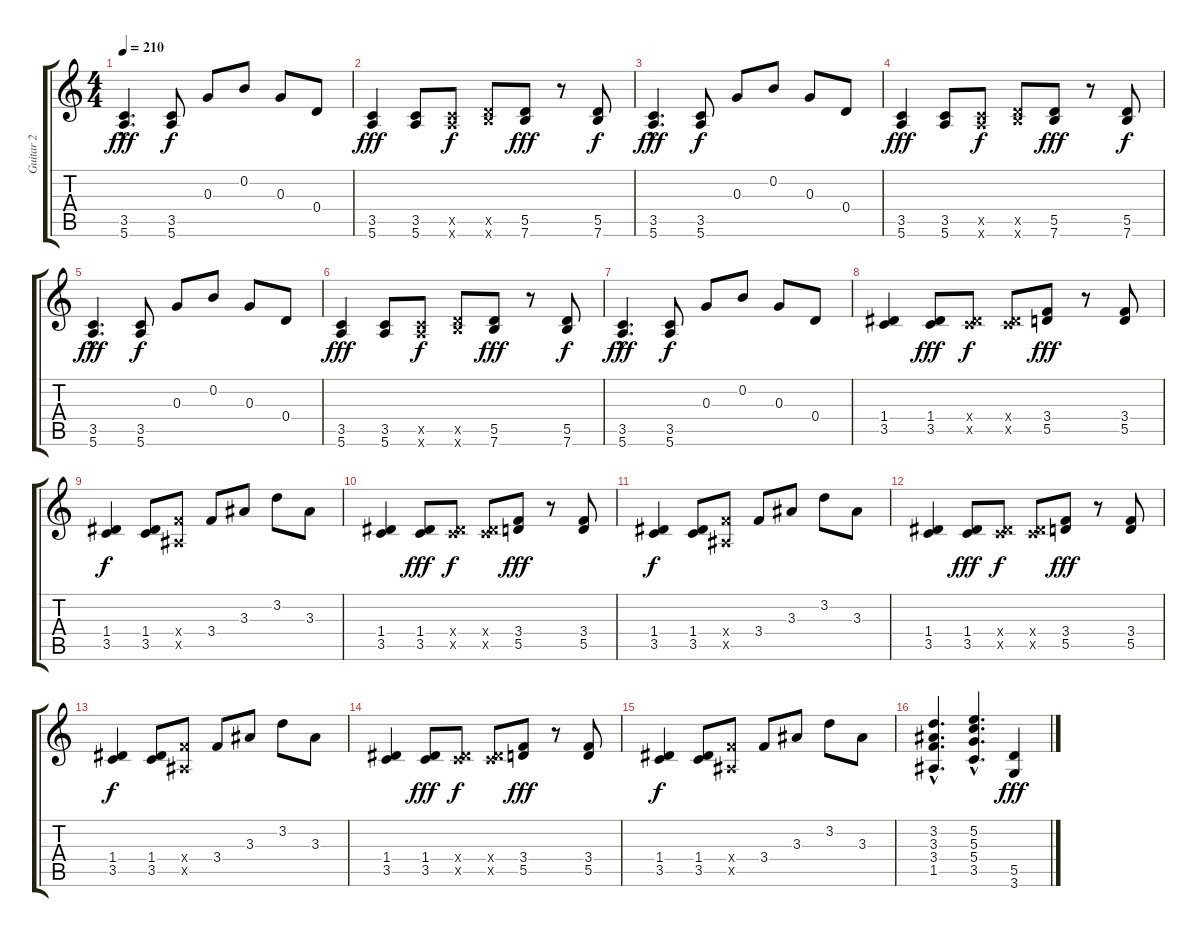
\track ("Guitar 2" "Guitar 2") {instrument distortionguitar}
\staff {score tabs}
\tuning (E4 B3 G3 D3 A2 E2) {hide}
\ts (4 4)
\tempo 210
\clef g2
\ks c
(3.5{hac} 5.6{hac}).4{d dy fff} (3.5 5.6).8{dy f} 0.3.8 0.2.8 0.3.8 0.4.8 |
(3.5 5.6).4{dy fff} (3.5 5.6).8 (3.5{x} 5.6{x}).8{dy f} (5.5{x} 7.6{x}).8 (5.5 7.6).8{dy fff} r.8 (5.5 7.6).8{dy f} |
(3.5{hac} 5.6{hac}).4{d dy fff} (3.5 5.6).8{dy f} 0.3.8 0.2.8 0.3.8 0.4.8 |
(3.5 5.6).4{dy fff} (3.5 5.6).8 (3.5{x} 5.6{x}).8{dy f} (5.5{x} 7.6{x}).8 (5.5 7.6).8{dy fff} r.8 (5.5 7.6).8{dy f} |
(3.5{hac} 5.6{hac}).4{d dy fff} (3.5 5.6).8{dy f} 0.3.8 0.2.8 0.3.8 0.4.8 |
(3.5 5.6).4{dy fff} (3.5 5.6).8 (3.5{x} 5.6{x}).8{dy f} (5.5{x} 7.6{x}).8 (5.5 7.6).8{dy fff} r.8 (5.5 7.6).8{dy f} |
(3.5{hac} 5.6{hac}).4{d dy fff} (3.5 5.6).8{dy f} 0.3.8 0.2.8 0.3.8 0.4.8 |
(1.4 3.5).4 (1.4 3.5).8{dy fff} (1.4{x} 3.5{x}).8{dy f} (1.4{x} 3.5{x}).8 (3.4 5.5).8{dy fff} r.8 (3.4 5.5).8 |
(1.4 3.5).4{dy f} (1.4 3.5).8 (3.4{x} 1.5{x}).8 3.4.8 3.3.8 3.2.8 3.3.8 |
(1.4 3.5).4 (1.4 3.5).8{dy fff} (1.4{x} 3.5{x}).8{dy f} (1.4{x} 3.5{x}).8 (3.4 5.5).8{dy fff} r.8 (3.4 5.5).8 |
(1.4 3.5).4{dy f} (1.4 3.5).8 (3.4{x} 1.5{x}).8 3.4.8 3.3.8 3.2.8 3.3.8 |
(1.4 3.5).4 (1.4 3.5).8{dy fff} (1.4{x} 3.5{x}).8{dy f} (1.4{x} 3.5{x}).8 (3.4 5.5).8{dy fff} r.8 (3.4 5.5).8 |
(1.4 3.5).4{dy f} (1.4 3.5).8 (3.4{x} 1.5{x}).8 3.4.8 3.3.8 3.2.8 3.3.8 |
(1.4 3.5).4 (1.4 3.5).8{dy fff} (1.4{x} 3.5{x}).8{dy f} (1.4{x} 3.5{x}).8 (3.4 5.5).8{dy fff} r.8 (3.4 5.5).8 |
(1.4 3.5).4{dy f} (1.4 3.5).8 (3.4{x} 1.5{x}).8 3.4.8 3.3.8 3.2.8 3.3.8 |
(3.2{hac} 3.3{hac} 3.4{hac} 1.5{hac}).4{d} (5.2{hac} 5.3{hac} 5.4{hac} 3.5{hac}).4{d} (5.5 3.6).4{dy fff}
